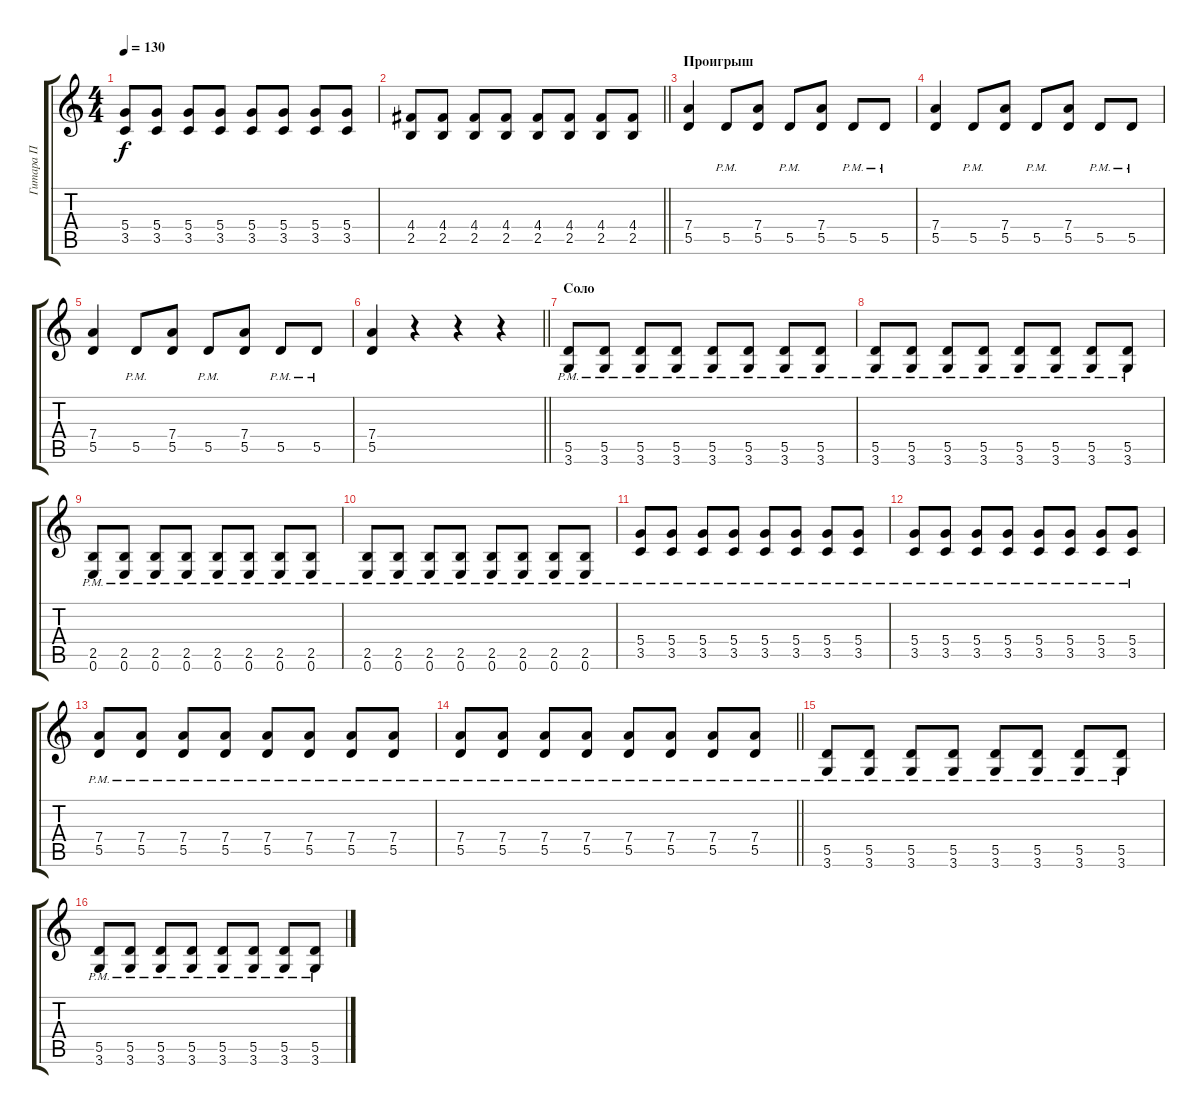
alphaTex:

\track ("Гитара П" "Гитара П") {instrument overdrivenguitar}
\staff {score tabs}
\tuning (E4 B3 G3 D3 A2 E2) {hide}
\ts (4 4)
\tempo 130
\clef g2
\ks c
(5.4 3.5).8{dy f} (5.4 3.5).8 (5.4 3.5).8 (5.4 3.5).8 (5.4 3.5).8 (5.4 3.5).8 (5.4 3.5).8 (5.4 3.5).8 |
\barLineRight lightlight
(4.4 2.5).8 (4.4 2.5).8 (4.4 2.5).8 (4.4 2.5).8 (4.4 2.5).8 (4.4 2.5).8 (4.4 2.5).8 (4.4 2.5).8 |
\section ("" "Проигрыш")
(7.4 5.5).4 5.5{pm}.8 (7.4 5.5).8 5.5{pm}.8 (7.4 5.5).8 5.5{pm}.8 5.5{pm}.8 |
(7.4 5.5).4 5.5{pm}.8 (7.4 5.5).8 5.5{pm}.8 (7.4 5.5).8 5.5{pm}.8 5.5{pm}.8 |
(7.4 5.5).4 5.5{pm}.8 (7.4 5.5).8 5.5{pm}.8 (7.4 5.5).8 5.5{pm}.8 5.5{pm}.8 |
\barLineRight lightlight
(7.4 5.5).4 r.4 r.4 r.4 |
\section ("" "Соло")
(5.5{pm} 3.6{pm}).8 (5.5{pm} 3.6{pm}).8 (5.5{pm} 3.6{pm}).8 (5.5{pm} 3.6{pm}).8 (5.5{pm} 3.6{pm}).8 (5.5{pm} 3.6{pm}).8 (5.5{pm} 3.6{pm}).8 (5.5{pm} 3.6{pm}).8 |
(5.5{pm} 3.6{pm}).8 (5.5{pm} 3.6{pm}).8 (5.5{pm} 3.6{pm}).8 (5.5{pm} 3.6{pm}).8 (5.5{pm} 3.6{pm}).8 (5.5{pm} 3.6{pm}).8 (5.5{pm} 3.6{pm}).8 (5.5{pm} 3.6{pm}).8 |
(2.5{pm} 0.6{pm}).8 (2.5{pm} 0.6{pm}).8 (2.5{pm} 0.6{pm}).8 (2.5{pm} 0.6{pm}).8 (2.5{pm} 0.6{pm}).8 (2.5{pm} 0.6{pm}).8 (2.5{pm} 0.6{pm}).8 (2.5{pm} 0.6{pm}).8 |
(2.5{pm} 0.6{pm}).8 (2.5{pm} 0.6{pm}).8 (2.5{pm} 0.6{pm}).8 (2.5{pm} 0.6{pm}).8 (2.5{pm} 0.6{pm}).8 (2.5{pm} 0.6{pm}).8 (2.5{pm} 0.6{pm}).8 (2.5{pm} 0.6{pm}).8 |
(5.4{pm} 3.5{pm}).8 (5.4{pm} 3.5{pm}).8 (5.4{pm} 3.5{pm}).8 (5.4{pm} 3.5{pm}).8 (5.4{pm} 3.5{pm}).8 (5.4{pm} 3.5{pm}).8 (5.4{pm} 3.5{pm}).8 (5.4{pm} 3.5{pm}).8 |
(5.4{pm} 3.5{pm}).8 (5.4{pm} 3.5{pm}).8 (5.4{pm} 3.5{pm}).8 (5.4{pm} 3.5{pm}).8 (5.4{pm} 3.5{pm}).8 (5.4{pm} 3.5{pm}).8 (5.4{pm} 3.5{pm}).8 (5.4{pm} 3.5{pm}).8 |
(7.4{pm} 5.5{pm}).8 (7.4{pm} 5.5{pm}).8 (7.4{pm} 5.5{pm}).8 (7.4{pm} 5.5{pm}).8 (7.4{pm} 5.5{pm}).8 (7.4{pm} 5.5{pm}).8 (7.4{pm} 5.5{pm}).8 (7.4{pm} 5.5{pm}).8 |
\barLineRight lightlight
(7.4{pm} 5.5{pm}).8 (7.4{pm} 5.5{pm}).8 (7.4{pm} 5.5{pm}).8 (7.4{pm} 5.5{pm}).8 (7.4{pm} 5.5{pm}).8 (7.4{pm} 5.5{pm}).8 (7.4{pm} 5.5{pm}).8 (7.4{pm} 5.5{pm}).8 |
(5.5{pm} 3.6{pm}).8 (5.5{pm} 3.6{pm}).8 (5.5{pm} 3.6{pm}).8 (5.5{pm} 3.6{pm}).8 (5.5{pm} 3.6{pm}).8 (5.5{pm} 3.6{pm}).8 (5.5{pm} 3.6{pm}).8 (5.5{pm} 3.6{pm}).8 |
(5.5{pm} 3.6{pm}).8 (5.5{pm} 3.6{pm}).8 (5.5{pm} 3.6{pm}).8 (5.5{pm} 3.6{pm}).8 (5.5{pm} 3.6{pm}).8 (5.5{pm} 3.6{pm}).8 (5.5{pm} 3.6{pm}).8 (5.5{pm} 3.6{pm}).8
